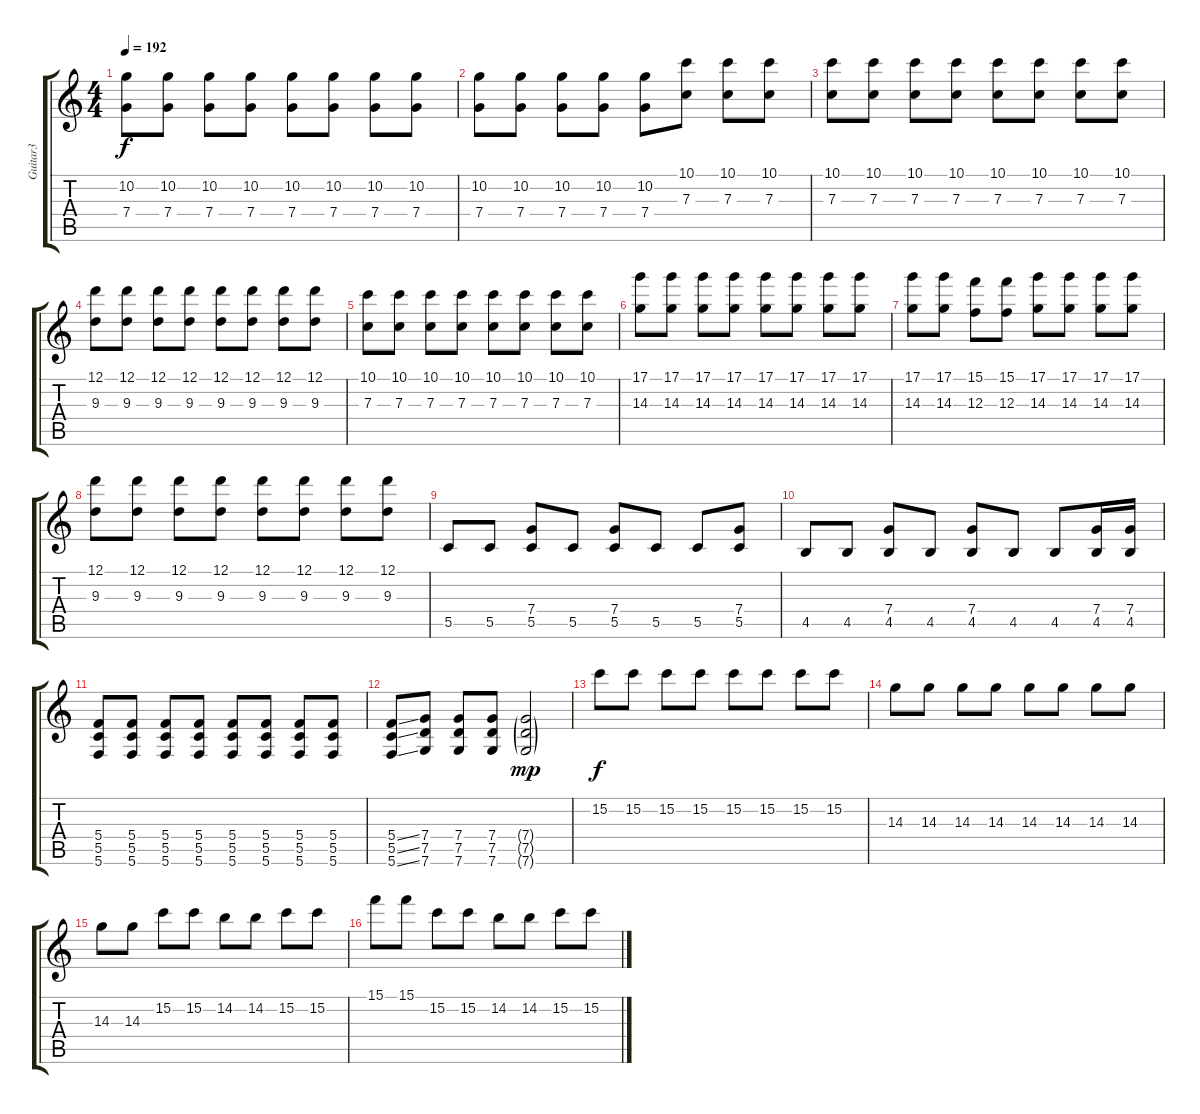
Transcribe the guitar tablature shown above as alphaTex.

\track ("Guitar3" "Guitar3") {instrument distortionguitar}
\staff {score tabs}
\tuning (D4 A3 F3 C3 G2 C2) {hide}
\ts (4 4)
\tempo 192
\clef g2
\ks c
(10.2 7.4).8{dy f} (10.2 7.4).8 (10.2 7.4).8 (10.2 7.4).8 (10.2 7.4).8 (10.2 7.4).8 (10.2 7.4).8 (10.2 7.4).8 |
(10.2 7.4).8 (10.2 7.4).8 (10.2 7.4).8 (10.2 7.4).8 (10.2 7.4).8 (10.1 7.3).8 (10.1 7.3).8 (10.1 7.3).8 |
(10.1 7.3).8 (10.1 7.3).8 (10.1 7.3).8 (10.1 7.3).8 (10.1 7.3).8 (10.1 7.3).8 (10.1 7.3).8 (10.1 7.3).8 |
(12.1 9.3).8 (12.1 9.3).8 (12.1 9.3).8 (12.1 9.3).8 (12.1 9.3).8 (12.1 9.3).8 (12.1 9.3).8 (12.1 9.3).8 |
(10.1 7.3).8 (10.1 7.3).8 (10.1 7.3).8 (10.1 7.3).8 (10.1 7.3).8 (10.1 7.3).8 (10.1 7.3).8 (10.1 7.3).8 |
(17.1 14.3).8 (17.1 14.3).8 (17.1 14.3).8 (17.1 14.3).8 (17.1 14.3).8 (17.1 14.3).8 (17.1 14.3).8 (17.1 14.3).8 |
(17.1 14.3).8 (17.1 14.3).8 (15.1 12.3).8 (15.1 12.3).8 (17.1 14.3).8 (17.1 14.3).8 (17.1 14.3).8 (17.1 14.3).8 |
(12.1 9.3).8 (12.1 9.3).8 (12.1 9.3).8 (12.1 9.3).8 (12.1 9.3).8 (12.1 9.3).8 (12.1 9.3).8 (12.1 9.3).8 |
5.5.8 5.5.8 (7.4 5.5).8 5.5.8 (7.4 5.5).8 5.5.8 5.5.8 (7.4 5.5).8 |
4.5.8 4.5.8 (7.4 4.5).8 4.5.8 (7.4 4.5).8 4.5.8 4.5.8 (7.4 4.5).16 (7.4 4.5).16 |
(5.4 5.5 5.6).8 (5.4 5.5 5.6).8 (5.4 5.5 5.6).8 (5.4 5.5 5.6).8 (5.4 5.5 5.6).8 (5.4 5.5 5.6).8 (5.4 5.5 5.6).8 (5.4 5.5 5.6).8 |
(5.4{ss} 5.5{ss} 5.6{ss}).8 (7.4 7.5 7.6).8 (7.4 7.5 7.6).8 (7.4 7.5 7.6).8 (7.4{g} 7.5{g} 7.6{g}).2{dy mp} |
15.2.8{dy f} 15.2.8 15.2.8 15.2.8 15.2.8 15.2.8 15.2.8 15.2.8 |
14.3.8 14.3.8 14.3.8 14.3.8 14.3.8 14.3.8 14.3.8 14.3.8 |
14.3.8 14.3.8 15.2.8 15.2.8 14.2.8 14.2.8 15.2.8 15.2.8 |
15.1.8 15.1.8 15.2.8 15.2.8 14.2.8 14.2.8 15.2.8 15.2.8
